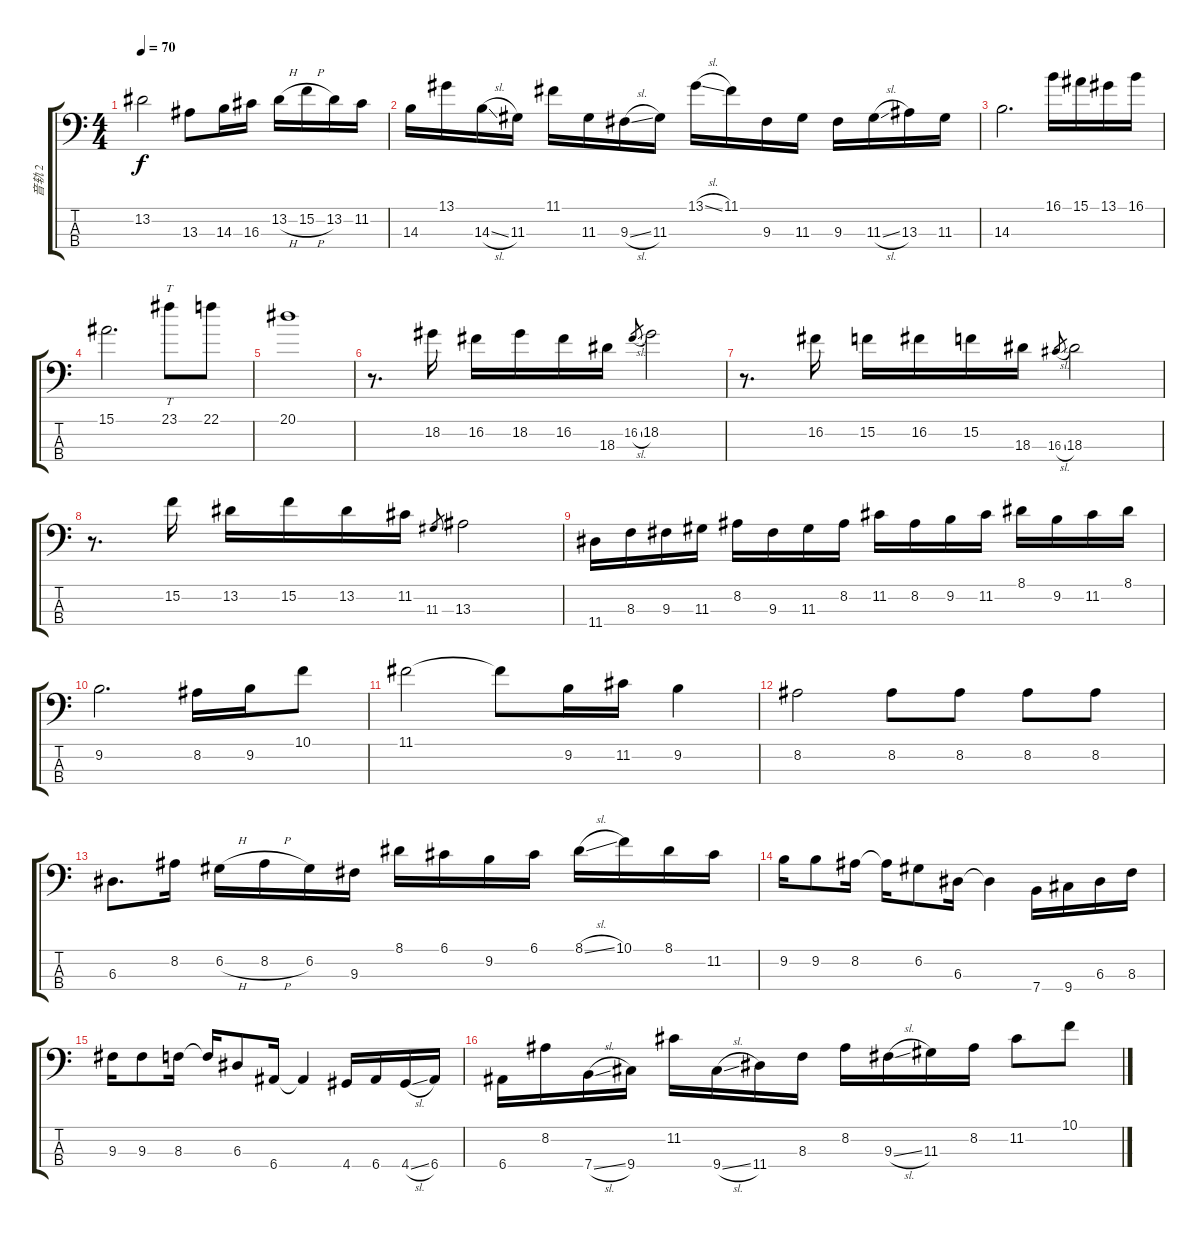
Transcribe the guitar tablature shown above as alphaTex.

\track ("音轨 2" "音轨 2") {instrument electricbassfinger}
\staff {score tabs}
\tuning (G2 D2 A1 E1) {hide}
\ts (4 4)
\tempo 70
\clef f4
\ks c
13.2.2{dy f} 13.3.8 14.3.16 16.3.16 13.2{h}.16 15.2{h}.16 13.2.16 11.2.16 |
14.3.16 13.1.16 14.3{sl}.16 11.3.16 11.1.16 11.3.16 9.3{sl}.16 11.3.16 13.1{sl}.16 11.1.16 9.3.16 11.3.16 9.3.16 11.3{sl}.16 13.3.16 11.3.16 |
14.3.2{d} 16.1.16 15.1.16 13.1.16 16.1.16 |
15.1.2{d} 23.1.8{tt} 22.1.8 |
20.1.1 |
r.8{d} 18.2.16 16.2.16 18.2.16 16.2.16 18.3.16 16.2{sl}.8{gr} 18.2.2 |
r.8{d} 16.2.16 15.2.16 16.2.16 15.2.16 18.3.16 16.3{sl}.8{gr} 18.3.2 |
r.8{d} 15.2.16 13.2.16 15.2.16 13.2.16 11.2.16 11.3.8{gr} 13.3.2 |
11.4.16 8.3.16 9.3.16 11.3.16 8.2.16 9.3.16 11.3.16 8.2.16 11.2.16 8.2.16 9.2.16 11.2.16 8.1.16 9.2.16 11.2.16 8.1.16 |
9.2.2{d} 8.2.16 9.2.16 10.1.8 |
11.1.2 11.1{t}.8 9.2.16 11.2.16 9.2.4 |
8.2.2 8.2.8 8.2.8 8.2.8 8.2.8 |
6.3.8{d} 8.2.16 6.2{h}.16 8.2{h}.16 6.2.16 9.3.16 8.1.16 6.1.16 9.2.16 6.1.16 8.1{sl}.16 10.1.16 8.1.16 11.2.16 |
9.2.16 9.2.8 8.2.16 8.2{t}.16 6.2.8 6.3.16 6.3{t}.4 7.4.16 9.4.16 6.3.16 8.3.16 |
9.3.16 9.3.8 8.3.16 8.3{t}.16 6.3.8 6.4.16 6.4{t}.4 4.4.16 6.4.16 4.4{sl}.16 6.4.16 |
6.4.16 8.2.16 7.4{sl}.16 9.4.16 11.2.16 9.4{sl}.16 11.4.16 8.3.16 8.2.16 9.3{sl}.16 11.3.16 8.2.16 11.2.8 10.1.8
